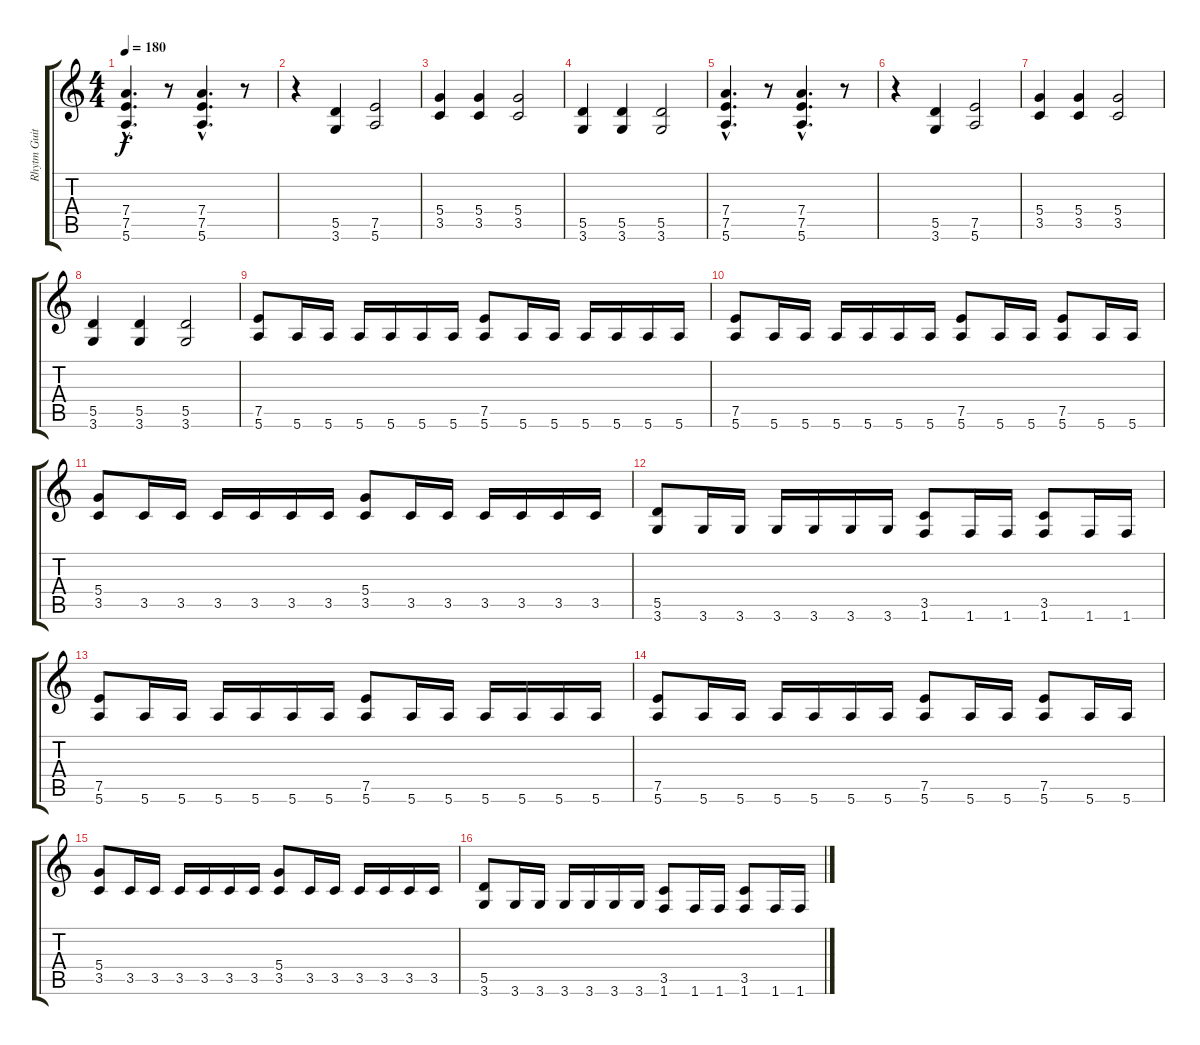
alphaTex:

\track ("Rhytm Guitar" "Rhytm Guit") {instrument distortionguitar}
\staff {score tabs}
\tuning (E4 B3 G3 D3 A2 E2) {hide}
\ts (4 4)
\tempo 180
\clef g2
\ks c
(7.4{hac} 7.5{hac} 5.6{hac}).4{d dy f} r.8 (7.4{hac} 7.5{hac} 5.6{hac}).4{d} r.8 |
r.4 (5.5 3.6).4 (7.5 5.6).2 |
(5.4 3.5).4 (5.4 3.5).4 (5.4 3.5).2 |
(5.5 3.6).4 (5.5 3.6).4 (5.5 3.6).2 |
(7.4{hac} 7.5{hac} 5.6{hac}).4{d} r.8 (7.4{hac} 7.5{hac} 5.6{hac}).4{d} r.8 |
r.4 (5.5 3.6).4 (7.5 5.6).2 |
(5.4 3.5).4 (5.4 3.5).4 (5.4 3.5).2 |
(5.5 3.6).4 (5.5 3.6).4 (5.5 3.6).2 |
(7.5 5.6).8 5.6.16 5.6.16 5.6.16 5.6.16 5.6.16 5.6.16 (7.5 5.6).8 5.6.16 5.6.16 5.6.16 5.6.16 5.6.16 5.6.16 |
(7.5 5.6).8 5.6.16 5.6.16 5.6.16 5.6.16 5.6.16 5.6.16 (7.5 5.6).8 5.6.16 5.6.16 (7.5 5.6).8 5.6.16 5.6.16 |
(5.4 3.5).8 3.5.16 3.5.16 3.5.16 3.5.16 3.5.16 3.5.16 (5.4 3.5).8 3.5.16 3.5.16 3.5.16 3.5.16 3.5.16 3.5.16 |
(5.5 3.6).8 3.6.16 3.6.16 3.6.16 3.6.16 3.6.16 3.6.16 (3.5 1.6).8 1.6.16 1.6.16 (3.5 1.6).8 1.6.16 1.6.16 |
(7.5 5.6).8 5.6.16 5.6.16 5.6.16 5.6.16 5.6.16 5.6.16 (7.5 5.6).8 5.6.16 5.6.16 5.6.16 5.6.16 5.6.16 5.6.16 |
(7.5 5.6).8 5.6.16 5.6.16 5.6.16 5.6.16 5.6.16 5.6.16 (7.5 5.6).8 5.6.16 5.6.16 (7.5 5.6).8 5.6.16 5.6.16 |
(5.4 3.5).8 3.5.16 3.5.16 3.5.16 3.5.16 3.5.16 3.5.16 (5.4 3.5).8 3.5.16 3.5.16 3.5.16 3.5.16 3.5.16 3.5.16 |
(5.5 3.6).8 3.6.16 3.6.16 3.6.16 3.6.16 3.6.16 3.6.16 (3.5 1.6).8 1.6.16 1.6.16 (3.5 1.6).8 1.6.16 1.6.16
